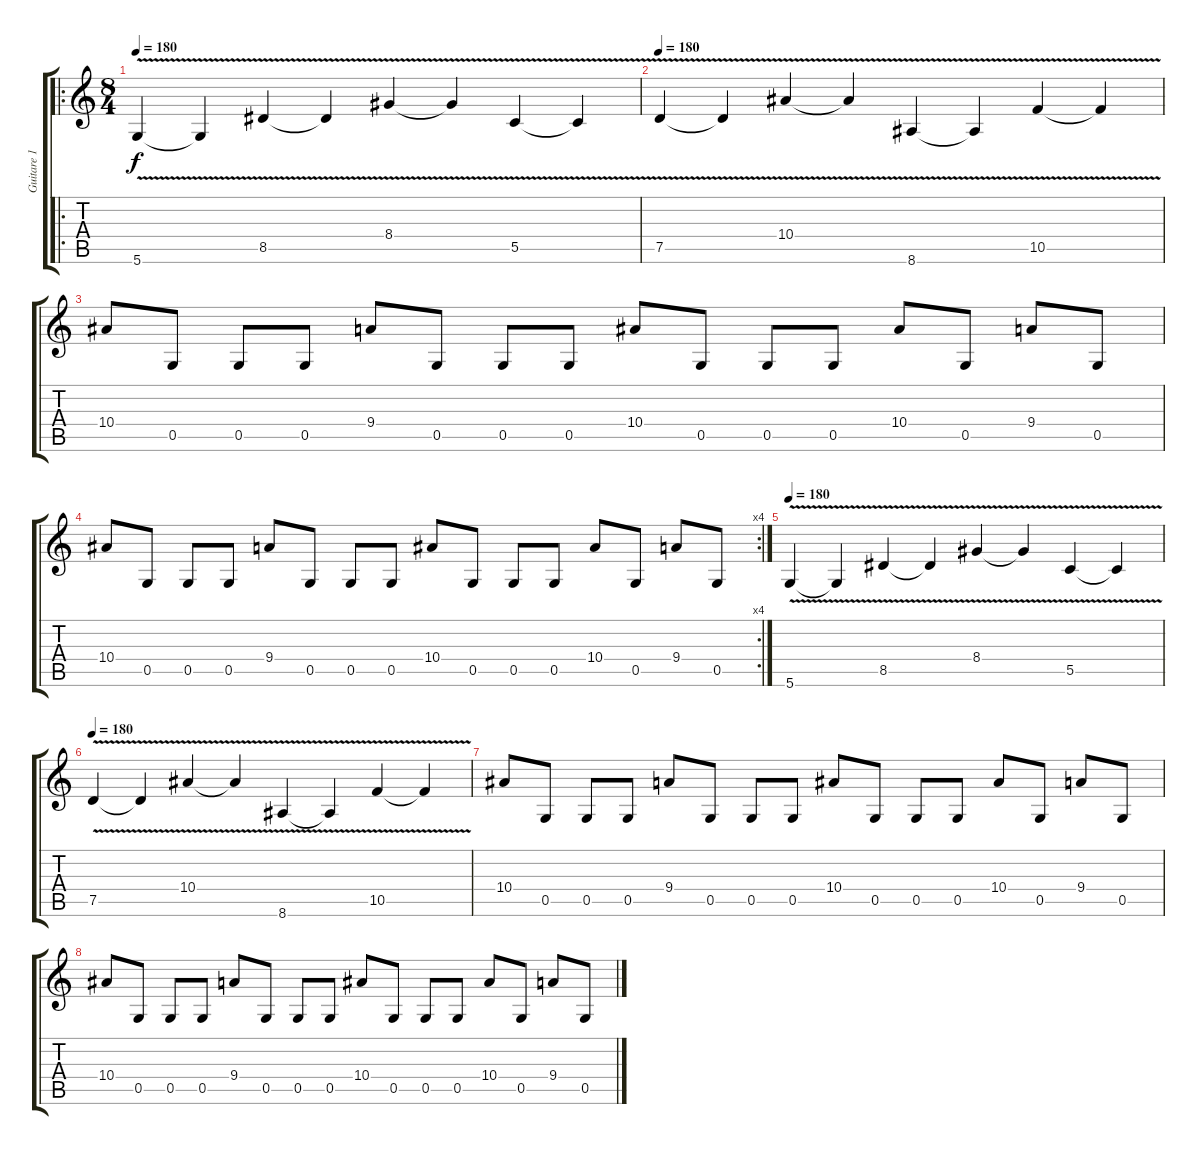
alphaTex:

\track ("Guitare 1" "Guitare 1") {instrument distortionguitar}
\staff {score tabs}
\tuning (D4 A3 F3 C3 G2 D2) {hide}
\ro
\ts (8 4)
\tempo 170
\tempo 180
\clef g2
\ks c
5.6{v}.4{dy f} 5.6{t}.4 8.5{v}.4 8.5{t}.4 8.4{v}.4 8.4{t}.4 5.5{v}.4 5.5{t}.4 |
\tempo 180
7.5{v}.4 7.5{t}.4 10.4{v}.4 10.4{t}.4 8.6{v}.4 8.6{t}.4 10.5{v}.4 10.5{t}.4 |
10.4.8 0.5.8 0.5.8 0.5.8 9.4.8 0.5.8 0.5.8 0.5.8 10.4.8 0.5.8 0.5.8 0.5.8 10.4.8 0.5.8 9.4.8 0.5.8 |
\rc 4
10.4.8 0.5.8 0.5.8 0.5.8 9.4.8 0.5.8 0.5.8 0.5.8 10.4.8 0.5.8 0.5.8 0.5.8 10.4.8 0.5.8 9.4.8 0.5.8 |
\tempo 170
\tempo 180
5.6{v}.4 5.6{t}.4 8.5{v}.4 8.5{t}.4 8.4{v}.4 8.4{t}.4 5.5{v}.4 5.5{t}.4 |
\tempo 180
7.5{v}.4 7.5{t}.4 10.4{v}.4 10.4{t}.4 8.6{v}.4 8.6{t}.4 10.5{v}.4 10.5{t}.4 |
10.4.8 0.5.8 0.5.8 0.5.8 9.4.8 0.5.8 0.5.8 0.5.8 10.4.8 0.5.8 0.5.8 0.5.8 10.4.8 0.5.8 9.4.8 0.5.8 |
10.4.8 0.5.8 0.5.8 0.5.8 9.4.8 0.5.8 0.5.8 0.5.8 10.4.8 0.5.8 0.5.8 0.5.8 10.4.8 0.5.8 9.4.8 0.5.8
